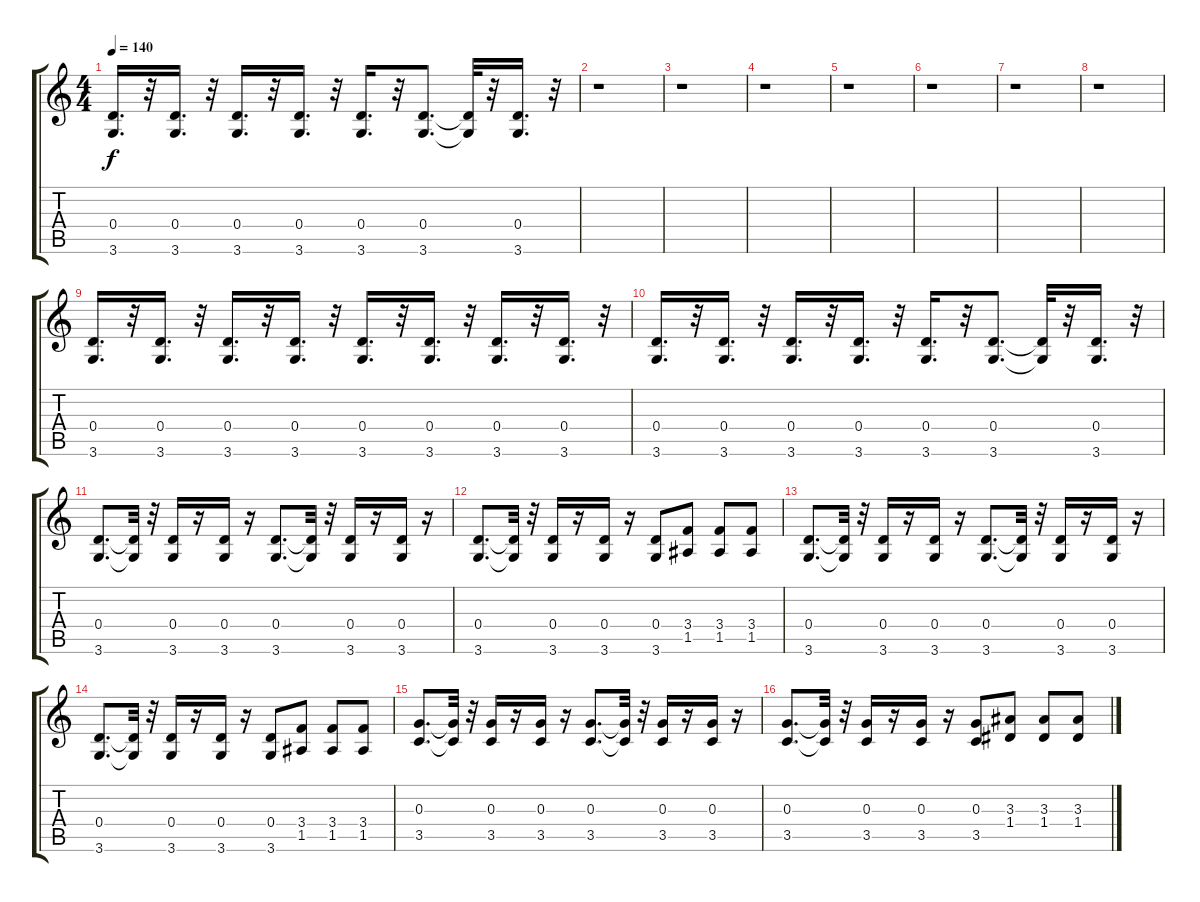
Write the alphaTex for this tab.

\track "" {instrument distortionguitar}
\staff {score tabs}
\tuning (E4 B3 G3 D3 A2 E2) {hide}
\ts (4 4)
\tempo 140
\clef g2
\ks c
(0.4 3.6).16{d dy f} r.32 (0.4 3.6).16{d} r.32 (0.4 3.6).16{d} r.32 (0.4 3.6).16{d} r.32 (0.4 3.6).16{d} r.32 (0.4 3.6).8{d} (0.4{t} 3.6{t}).32 r.32 (0.4 3.6).16{d} r.32 |
r.1 |
r.1 |
r.1 |
r.1 |
r.1 |
r.1 |
r.1 |
(0.4 3.6).16{d} r.32 (0.4 3.6).16{d} r.32 (0.4 3.6).16{d} r.32 (0.4 3.6).16{d} r.32 (0.4 3.6).16{d} r.32 (0.4 3.6).16{d} r.32 (0.4 3.6).16{d} r.32 (0.4 3.6).16{d} r.32 |
(0.4 3.6).16{d} r.32 (0.4 3.6).16{d} r.32 (0.4 3.6).16{d} r.32 (0.4 3.6).16{d} r.32 (0.4 3.6).16{d} r.32 (0.4 3.6).8{d} (0.4{t} 3.6{t}).32 r.32 (0.4 3.6).16{d} r.32 |
(0.4 3.6).8{d} (0.4{t} 3.6{t}).32 r.32 (0.4 3.6).16 r.16 (0.4 3.6).16 r.16 (0.4 3.6).8{d} (0.4{t} 3.6{t}).32 r.32 (0.4 3.6).16 r.16 (0.4 3.6).16 r.16 |
(0.4 3.6).8{d} (0.4{t} 3.6{t}).32 r.32 (0.4 3.6).16 r.16 (0.4 3.6).16 r.16 (0.4 3.6).8 (3.4 1.5).8 (3.4 1.5).8 (3.4 1.5).8 |
(0.4 3.6).8{d} (0.4{t} 3.6{t}).32 r.32 (0.4 3.6).16 r.16 (0.4 3.6).16 r.16 (0.4 3.6).8{d} (0.4{t} 3.6{t}).32 r.32 (0.4 3.6).16 r.16 (0.4 3.6).16 r.16 |
(0.4 3.6).8{d} (0.4{t} 3.6{t}).32 r.32 (0.4 3.6).16 r.16 (0.4 3.6).16 r.16 (0.4 3.6).8 (3.4 1.5).8 (3.4 1.5).8 (3.4 1.5).8 |
(0.3 3.5).8{d} (0.3{t} 3.5{t}).32 r.32 (0.3 3.5).16 r.16 (0.3 3.5).16 r.16 (0.3 3.5).8{d} (0.3{t} 3.5{t}).32 r.32 (0.3 3.5).16 r.16 (0.3 3.5).16 r.16 |
(0.3 3.5).8{d} (0.3{t} 3.5{t}).32 r.32 (0.3 3.5).16 r.16 (0.3 3.5).16 r.16 (0.3 3.5).8 (3.3 1.4).8 (3.3 1.4).8 (3.3 1.4).8
